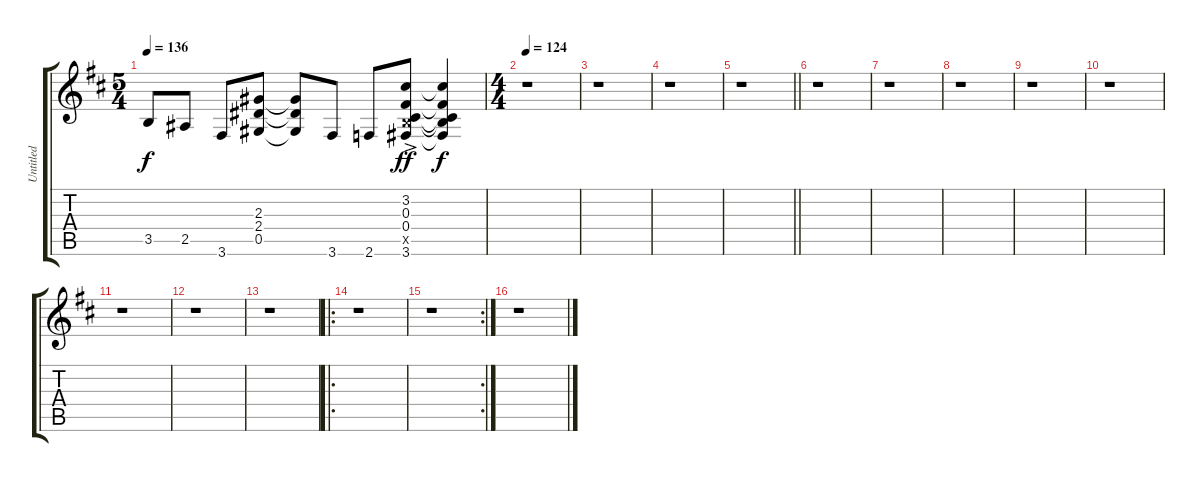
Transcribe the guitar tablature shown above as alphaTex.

\track ("Untitled" "Untitled") {instrument distortionguitar}
\staff {score tabs}
\tuning (Eb4 Bb3 Gb3 Db3 Ab2 Eb2) {hide}
\ts (5 4)
\tempo 136
\clef g2
\ks d
3.5.8{dy f} 2.5.8 3.6.8 (2.3 2.4 0.5).8 (2.3{t} 2.4{t} 0.5{t}).8 3.6.8 2.6.8 (3.2{ac} 0.3{ac} 0.4{ac} 3.5{ac x} 3.6{ac}).8{dy ff} (3.2{t} 0.3{t} 0.4{t} 3.5{t} 3.6{t}).4{dy f} |
\ts (4 4)
\tempo 124
r.1 |
r.1 |
r.1 |
\barLineRight lightlight
r.1 |
r.1 |
r.1 |
r.1 |
r.1 |
r.1 |
r.1 |
r.1 |
r.1 |
\ro
r.1 |
\rc 2
r.1 |
r.1
